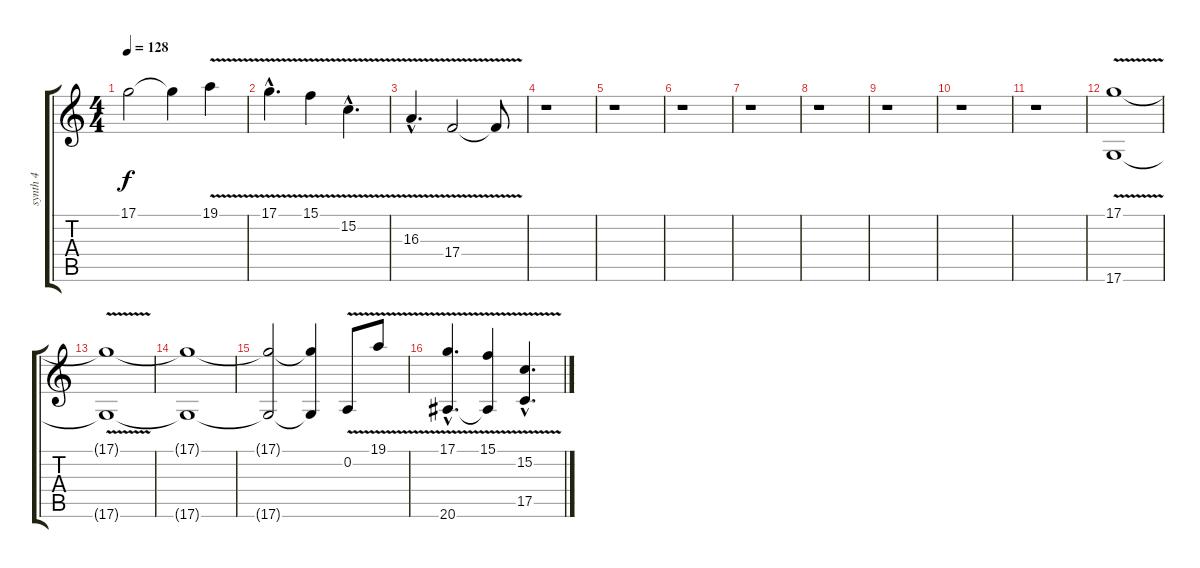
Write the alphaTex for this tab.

\track ("synth 4" "synth 4") {instrument synthstrings2}
\staff {score tabs}
\tuning (D4 A3 F3 C3 G2 D2) {hide}
\ts (4 4)
\tempo 128
\clef g2
\ks c
17.1{t}.2{dy f} 17.1{t}.4 19.1{v}.4 |
17.1{v hac}.4{d} 15.1{v}.4 15.2{v hac}.4{d} |
16.3{v hac}.4{d} 17.4{v}.2 17.4{t}.8 |
r.1 |
r.1 |
r.1 |
r.1 |
r.1 |
r.1 |
r.1 |
r.1 |
(17.1{v} 17.6{v}).1 |
(17.1{t} 17.6{t}).1 |
(17.1{t} 17.6{t}).1 |
(17.1{t} 17.6{t}).2 (17.1{t} 17.6{t}).4 0.2{v}.8 19.1{v}.8 |
(17.1{v hac} 20.6{hac}).4{d} (15.1{v} 20.6{t}).4 (15.2{v} 17.5{v hac}).4{d}
